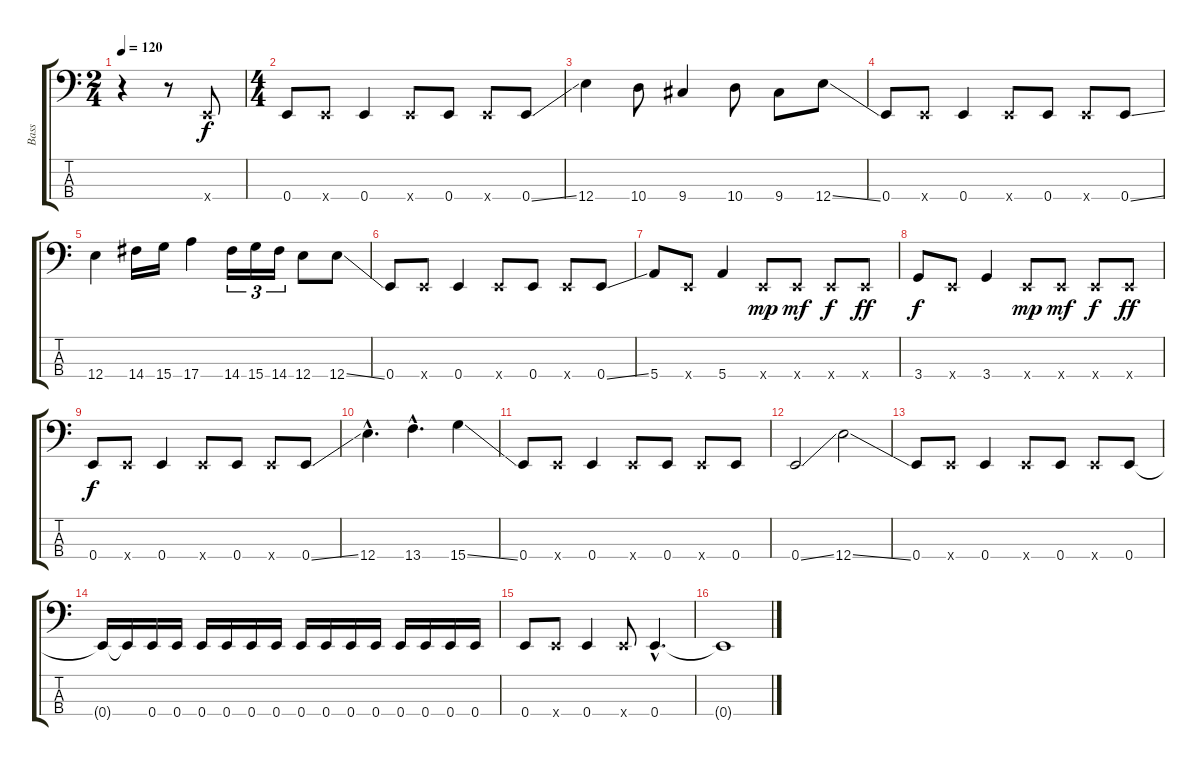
\track ("Bass" "Bass") {instrument acousticbass}
\staff {score tabs}
\tuning (G2 D2 A1 E1) {hide}
\ts (2 4)
\tempo 120
\clef f4
\ks c
r.4{dy f instrument acousticbass} r.8 0.4{x}.8 |
\ts (4 4)
0.4.8 0.4{x}.8 0.4.4 0.4{x}.8 0.4.8 0.4{x}.8 0.4{ss}.8 |
12.4.4 10.4.8 9.4.4 10.4.8 9.4.8 12.4{ss}.8 |
0.4.8 0.4{x}.8 0.4.4 0.4{x}.8 0.4.8 0.4{x}.8 0.4{ss}.8 |
12.4.4 14.4.16 15.4.16 17.4.4 14.4.16{tu (3 2)} 15.4.16{tu (3 2)} 14.4.16{tu (3 2)} 12.4.8 12.4{ss}.8 |
0.4.8 0.4{x}.8 0.4.4 0.4{x}.8 0.4.8 0.4{x}.8 0.4{ss}.8 |
5.4.8 0.4{x}.8 5.4.4 0.4{x}.8{dy mp} 0.4{x}.8{dy mf} 0.4{x}.8{dy f} 0.4{x}.8{dy ff} |
3.4.8{dy f} 0.4{x}.8 3.4.4 0.4{x}.8{dy mp} 0.4{x}.8{dy mf} 0.4{x}.8{dy f} 0.4{x}.8{dy ff} |
0.4.8{dy f} 0.4{x}.8 0.4.4 0.4{x}.8 0.4.8 0.4{x}.8 0.4{ss}.8 |
12.4{hac}.4{d} 13.4{hac}.4{d} 15.4{ss}.4 |
0.4.8 0.4{x}.8 0.4.4 0.4{x}.8 0.4.8 0.4{x}.8 0.4.8 |
0.4{ss}.2 12.4{ss}.2 |
0.4.8 0.4{x}.8 0.4.4 0.4{x}.8 0.4.8 0.4{x}.8 0.4.8 |
0.4{t}.16 0.4{t}.16 0.4.16 0.4.16 0.4.16 0.4.16 0.4.16 0.4.16 0.4.16 0.4.16 0.4.16 0.4.16 0.4.16 0.4.16 0.4.16 0.4.16 |
0.4.8 0.4{x}.8 0.4.4 0.4{x}.8 0.4{hac}.4{d} |
0.4{t}.1
